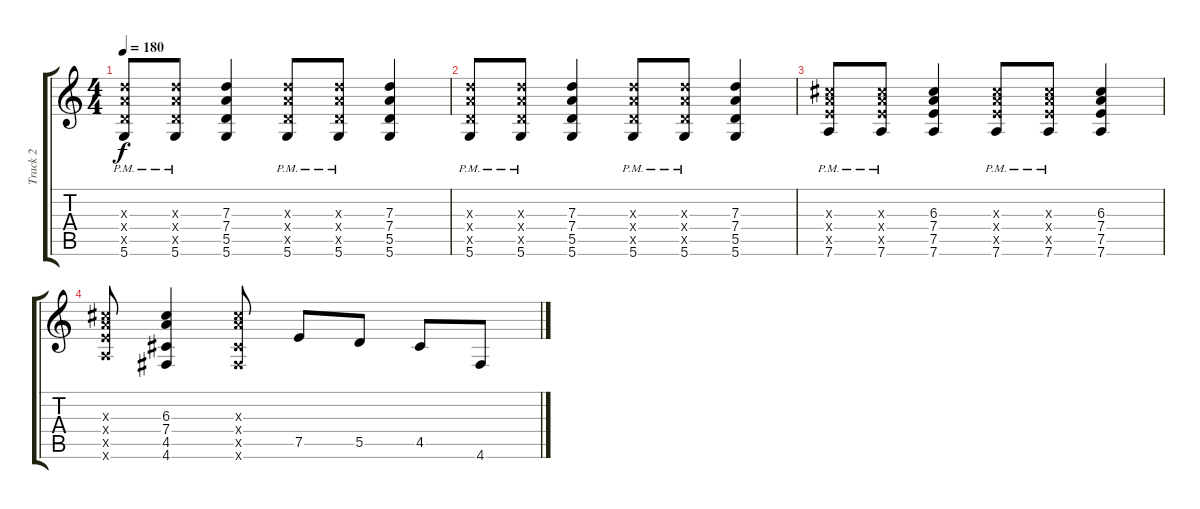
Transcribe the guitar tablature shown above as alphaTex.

\track ("Track 2" "Track 2") {instrument acousticguitarsteel}
\staff {score tabs}
\tuning (E4 B3 G3 D3 A2 D2) {hide}
\ts (4 4)
\tempo 180
\clef g2
\ks c
(7.3{x} 7.4{x} 5.5{x} 5.6{pm}).8{dy f} (7.3{x} 7.4{x} 5.5{x} 5.6{pm}).8 (7.3 7.4 5.5 5.6).4 (7.3{x} 7.4{x} 5.5{x} 5.6{pm}).8 (7.3{x} 7.4{x} 5.5{x} 5.6{pm}).8 (7.3 7.4 5.5 5.6).4 |
(7.3{x} 7.4{x} 5.5{x} 5.6{pm}).8 (7.3{x} 7.4{x} 5.5{x} 5.6{pm}).8 (7.3 7.4 5.5 5.6).4 (7.3{x} 7.4{x} 5.5{x} 5.6{pm}).8 (7.3{x} 7.4{x} 5.5{x} 5.6{pm}).8 (7.3 7.4 5.5 5.6).4 |
(6.3{x} 7.4{x} 7.5{x} 7.6{pm}).8 (6.3{x} 7.4{x} 7.5{x} 7.6{pm}).8 (6.3 7.4 7.5 7.6).4 (6.3{x} 7.4{x} 7.5{x} 7.6{pm}).8 (6.3{x} 7.4{x} 7.5{x} 7.6{pm}).8 (6.3 7.4 7.5 7.6).4 |
(6.3{x} 7.4{x} 7.5{x} 7.6{x}).8 (6.3 7.4 4.5 4.6).4 (6.3{x} 7.4{x} 4.5{x} 4.6{x}).8 7.5.8 5.5.8 4.5.8 4.6.8
